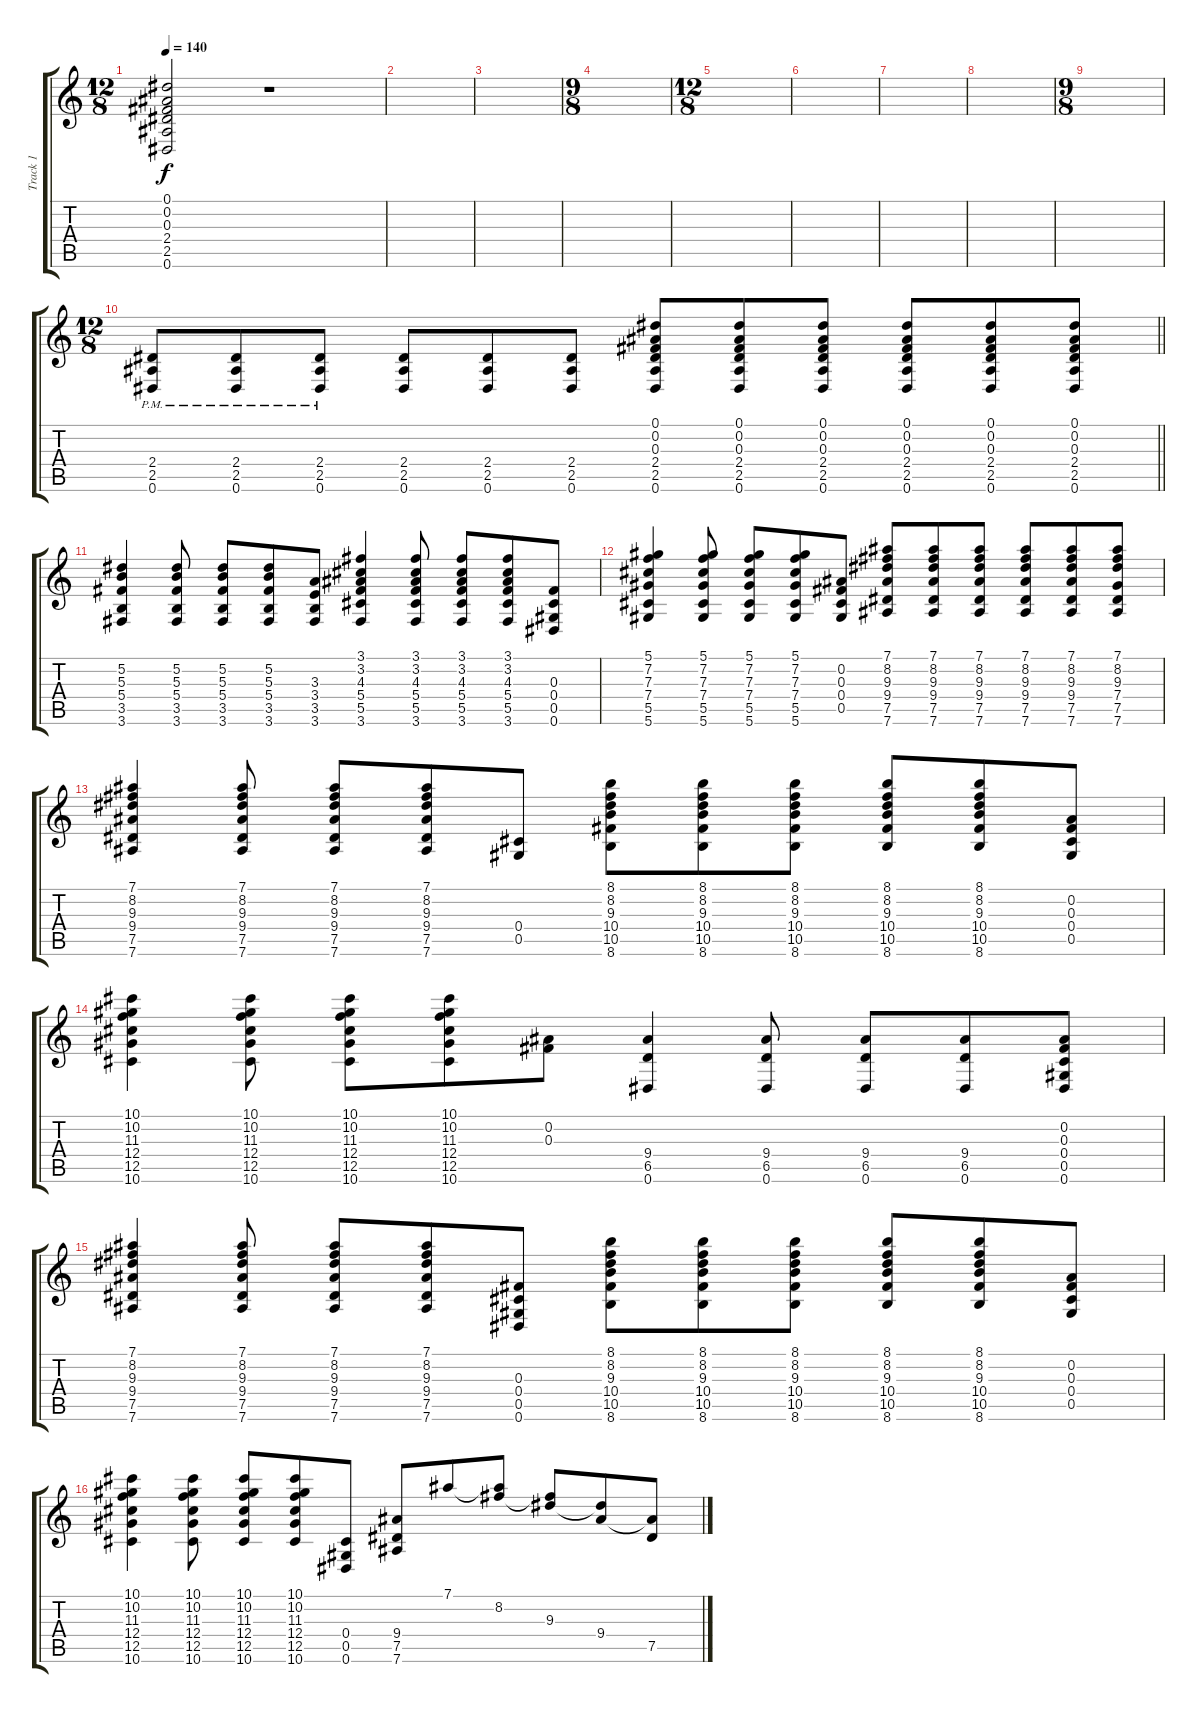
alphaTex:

\track ("Track 1" "Track 1") {instrument overdrivenguitar}
\staff {score tabs}
\tuning (Eb4 Bb3 Gb3 Db3 Ab2 Eb2) {hide}
\ts (12 8)
\tempo 140
\clef g2
\ks c
(0.1{t} 0.2{t} 0.3{t} 2.4{t} 2.5{t} 0.6{t}).2{dy f} r.1 |
|
|
\ts (9 8)
|
\ts (12 8)
|
|
|
|
\ts (9 8)
|
\ts (12 8)
\barLineRight lightlight
(2.4{pm} 2.5{pm} 0.6{pm}).8 (2.4{pm} 2.5{pm} 0.6{pm}).8 (2.4{pm} 2.5{pm} 0.6{pm}).8 (2.4 2.5 0.6).8 (2.4 2.5 0.6).8 (2.4 2.5 0.6).8 (0.1 0.2 0.3 2.4 2.5 0.6).8 (0.1 0.2 0.3 2.4 2.5 0.6).8 (0.1 0.2 0.3 2.4 2.5 0.6).8 (0.1 0.2 0.3 2.4 2.5 0.6).8 (0.1 0.2 0.3 2.4 2.5 0.6).8 (0.1 0.2 0.3 2.4 2.5 0.6).8 |
(5.2 5.3 5.4 3.5 3.6).4 (5.2 5.3 5.4 3.5 3.6).8 (5.2 5.3 5.4 3.5 3.6).8 (5.2 5.3 5.4 3.5 3.6).8 (3.3 3.4 3.5 3.6).8 (3.1 3.2 4.3 5.4 5.5 3.6).4 (3.1 3.2 4.3 5.4 5.5 3.6).8 (3.1 3.2 4.3 5.4 5.5 3.6).8 (3.1 3.2 4.3 5.4 5.5 3.6).8 (0.3 0.4 0.5 0.6).8 |
(5.1 7.2 7.3 7.4 5.5 5.6).4 (5.1 7.2 7.3 7.4 5.5 5.6).8 (5.1 7.2 7.3 7.4 5.5 5.6).8 (5.1 7.2 7.3 7.4 5.5 5.6).8 (0.2 0.3 0.4 0.5).8 (7.1 8.2 9.3 9.4 7.5 7.6).8 (7.1 8.2 9.3 9.4 7.5 7.6).8 (7.1 8.2 9.3 9.4 7.5 7.6).8 (7.1 8.2 9.3 9.4 7.5 7.6).8 (7.1 8.2 9.3 9.4 7.5 7.6).8 (7.1 8.2 9.3 7.4 7.5 7.6).8 |
(7.1 8.2 9.3 9.4 7.5 7.6).4 (7.1 8.2 9.3 9.4 7.5 7.6).8 (7.1 8.2 9.3 9.4 7.5 7.6).8 (7.1 8.2 9.3 9.4 7.5 7.6).8 (0.4 0.5).8 (8.1 8.2 9.3 10.4 10.5 8.6).8 (8.1 8.2 9.3 10.4 10.5 8.6).8 (8.1 8.2 9.3 10.4 10.5 8.6).8 (8.1 8.2 9.3 10.4 10.5 8.6).8 (8.1 8.2 9.3 10.4 10.5 8.6).8 (0.2 0.3 0.4 0.5).8 |
(10.1 10.2 11.3 12.4 12.5 10.6).4 (10.1 10.2 11.3 12.4 12.5 10.6).8 (10.1 10.2 11.3 12.4 12.5 10.6).8 (10.1 10.2 11.3 12.4 12.5 10.6).8 (0.2 0.3).8 (9.4 6.5 0.6).4 (9.4 6.5 0.6).8 (9.4 6.5 0.6).8 (9.4 6.5 0.6).8 (0.2 0.3 0.4 0.5 0.6).8 |
(7.1 8.2 9.3 9.4 7.5 7.6).4 (7.1 8.2 9.3 9.4 7.5 7.6).8 (7.1 8.2 9.3 9.4 7.5 7.6).8 (7.1 8.2 9.3 9.4 7.5 7.6).8 (0.3 0.4 0.5 0.6).8 (8.1 8.2 9.3 10.4 10.5 8.6).8 (8.1 8.2 9.3 10.4 10.5 8.6).8 (8.1 8.2 9.3 10.4 10.5 8.6).8 (8.1 8.2 9.3 10.4 10.5 8.6).8 (8.1 8.2 9.3 10.4 10.5 8.6).8 (0.2 0.3 0.4 0.5).8 |
(10.1 10.2 11.3 12.4 12.5 10.6).4 (10.1 10.2 11.3 12.4 12.5 10.6).8 (10.1 10.2 11.3 12.4 12.5 10.6).8 (10.1 10.2 11.3 12.4 12.5 10.6).8 (0.4 0.5 0.6).8 (9.4 7.5 7.6).8 7.1.8 (7.1{t} 8.2).8 (8.2{t} 9.3).8 (9.3{t} 9.4).8 (9.4{t} 7.5).8
